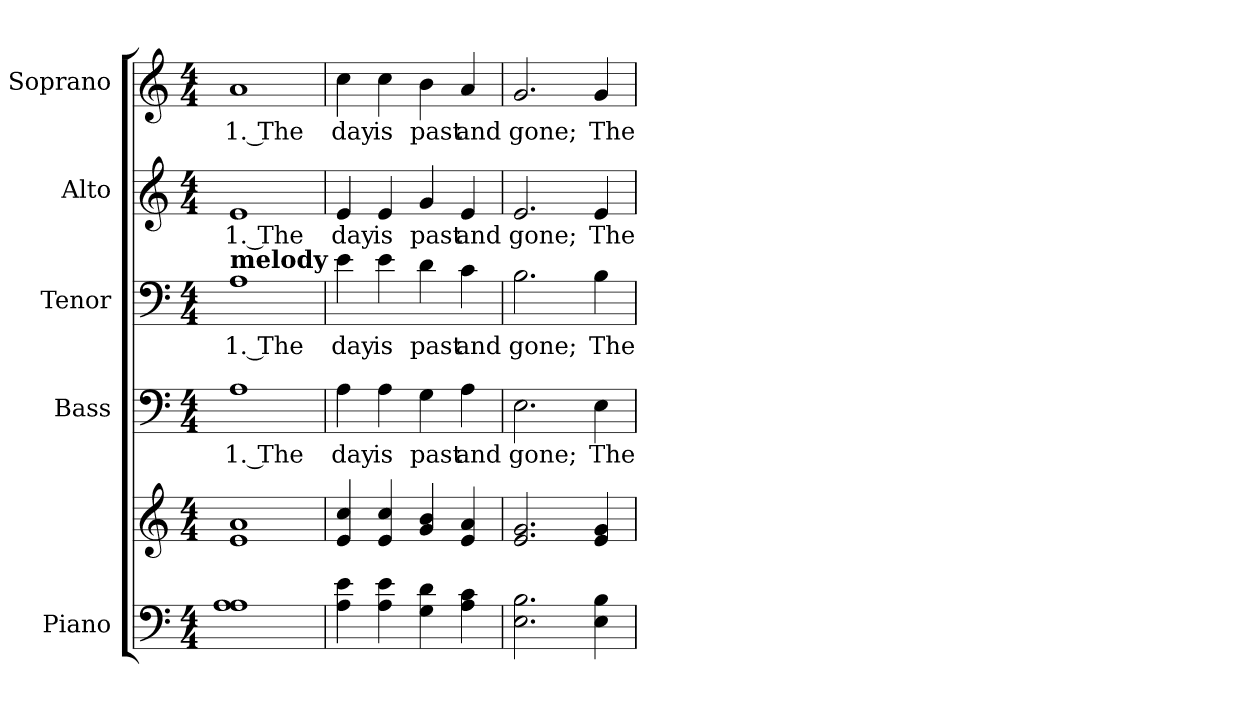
**kern	**kern	**kern	**text	**kern	**text	**kern	**text	**kern	**text
*part5	*part5	*part4	*part4	*part3	*part3	*part2	*part2	*part1	*part1
*staff6	*staff5	*staff4	*staff4	*staff3	*staff3	*staff2	*staff2	*staff1	*staff1
*I"Piano	*	*I"Bass	*	*I"Tenor	*	*I"Alto	*	*I"Soprano	*
*I'Pno.	*	*I'B.	*	*I'T.	*	*I'A.	*	*I'S.	*
!!LO:PB:g=z
*clefF4	*clefG2	*clefF4	*	*clefF4	*	*clefG2	*	*clefG2	*
*k[]	*k[]	*k[]	*	*k[]	*	*k[]	*	*k[]	*
*C:	*C:	*C:	*	*C:	*	*C:	*	*C:	*
*M4/4	*M4/4	*M4/4	*	*M4/4	*	*M4/4	*	*M4/4	*
*MM130	*MM130	*MM130	*	*MM130	*	*MM130	*	*MM130	*
=1	=1	=1	=1	=1	=1	=1	=1	=1	=1
!	!	!	!LO:LY:b:color=#000000	!	!	!	!	!	!
!	!	!	!	!	!LO:LY:b:color=#000000	!	!	!	!
!	!	!	!	!	!	!	!LO:LY:b:color=#000000	!	!
!	!	!	!	!LO:TX:a:B:t=melody	!	!	!	!	!
!	!	!	!	!	!	!	!	!	!LO:LY:b:color=#000000
1Ai 1Ai	1ei 1ai	1Ai	1. The	1Ai	1. The	1ei	1. The	1ai	1. The
=2	=2	=2	=2	=2	=2	=2	=2	=2	=2
!	!	!	!LO:LY:b:color=#000000	!	!	!	!	!	!
!	!	!	!	!	!LO:LY:b:color=#000000	!	!	!	!
!	!	!	!	!	!	!	!LO:LY:b:color=#000000	!	!
!	!	!	!	!	!	!	!	!	!LO:LY:b:color=#000000
4Ai\ 4ei	4ei/ 4cci	4Ai\	day	4ei\	day	4ei/	day	4cci\	day
!	!	!	!LO:LY:b:color=#000000	!	!	!	!	!	!
!	!	!	!	!	!LO:LY:b:color=#000000	!	!	!	!
!	!	!	!	!	!	!	!LO:LY:b:color=#000000	!	!
!	!	!	!	!	!	!	!	!	!LO:LY:b:color=#000000
4Ai\ 4ei	4ei/ 4cci	4Ai\	is	4ei\	is	4ei/	is	4cci\	is
!	!	!	!LO:LY:b:color=#000000	!	!	!	!	!	!
!	!	!	!	!	!LO:LY:b:color=#000000	!	!	!	!
!	!	!	!	!	!	!	!LO:LY:b:color=#000000	!	!
!	!	!	!	!	!	!	!	!	!LO:LY:b:color=#000000
4Gi\ 4di	4gi/ 4bi	4Gi\	past	4di\	past	4gi/	past	4bi\	past
!	!	!	!LO:LY:b:color=#000000	!	!	!	!	!	!
!	!	!	!	!	!LO:LY:b:color=#000000	!	!	!	!
!	!	!	!	!	!	!	!LO:LY:b:color=#000000	!	!
!	!	!	!	!	!	!	!	!	!LO:LY:b:color=#000000
4Ai\ 4ci	4ei/ 4ai	4Ai\	and	4ci\	and	4ei/	and	4ai/	and
!!LO:PB:g=z
=3	=3	=3	=3	=3	=3	=3	=3	=3	=3
!	!	!	!LO:LY:b:color=#000000	!	!	!	!	!	!
!	!	!	!	!	!LO:LY:b:color=#000000	!	!	!	!
!	!	!	!	!	!	!	!LO:LY:b:color=#000000	!	!
!	!	!	!	!	!	!	!	!	!LO:LY:b:color=#000000
2.Ei\ 2.Bi	2.ei/ 2.gi	2.Ei\	gone;	2.Bi\	gone;	2.ei/	gone;	2.gi/	gone;
!	!	!	!LO:LY:b:color=#000000	!	!	!	!	!	!
!	!	!	!	!	!LO:LY:b:color=#000000	!	!	!	!
!	!	!	!	!	!	!	!LO:LY:b:color=#000000	!	!
!	!	!	!	!	!	!	!	!	!LO:LY:b:color=#000000
4Ei\ 4Bi	4ei/ 4gi	4Ei\	The	4Bi\	The	4ei/	The	4gi/	The
=	=	=	=	=	=	=	=	=	=
*-	*-	*-	*-	*-	*-	*-	*-	*-	*-
